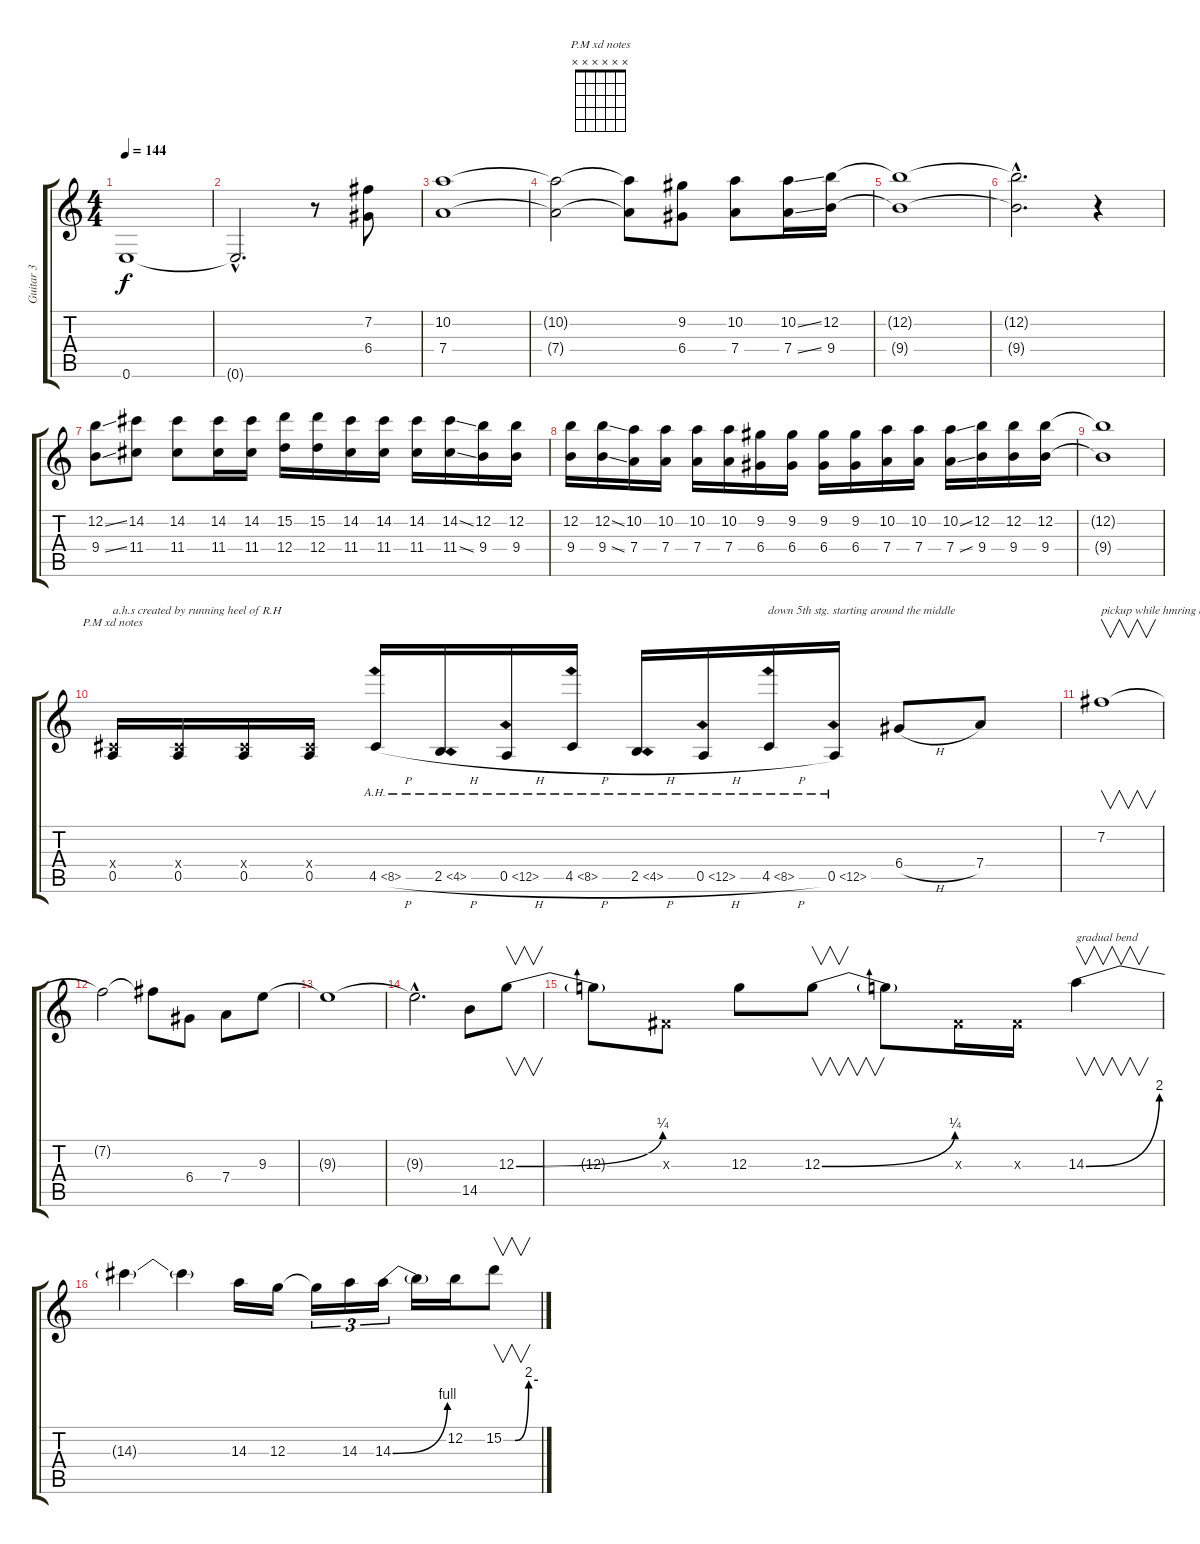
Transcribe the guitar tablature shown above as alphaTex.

\track ("Guitar 3" "Guitar 3") {instrument overdrivenguitar}
\staff {score tabs}
\tuning (E4 B3 G3 D3 A2 E2) {hide}
\chord ("P.M xd notes" x x x x x x) {firstfret 0}
\ts (4 4)
\tempo 144
\clef g2
\ks c
0.6{t}.1{dy f} |
0.6{hac t}.2{d} r.8 (7.2 6.4).8 |
(10.2 7.4).1 |
(10.2{t} 7.4{t}).2 (10.2{t} 7.4{t}).8 (9.2 6.4).8 (10.2 7.4).8 (10.2{ss} 7.4{ss}).16 (12.2 9.4).16 |
(12.2{t} 9.4{t}).1 |
(12.2{hac t} 9.4{hac t}).2{d} r.4 |
(12.2{ss} 9.4{ss}).8 (14.2 11.4).8 (14.2 11.4).8 (14.2 11.4).16 (14.2 11.4).16 (15.2 12.4).16 (15.2 12.4).16 (14.2 11.4).16 (14.2 11.4).16 (14.2 11.4).16 (14.2{ss} 11.4{ss}).16 (12.2 9.4).16 (12.2 9.4).16 |
(12.2 9.4).16 (12.2{ss} 9.4{ss}).16 (10.2 7.4).16 (10.2 7.4).16 (10.2 7.4).16 (10.2 7.4).16 (9.2 6.4).16 (9.2 6.4).16 (9.2 6.4).16 (9.2 6.4).16 (10.2 7.4).16 (10.2 7.4).16 (10.2{ss} 7.4{ss}).16 (12.2 9.4).16 (12.2 9.4).16 (12.2 9.4).16 |
(12.2{t} 9.4{t}).1 |
(-1.4{x} 0.5).16{ch "P.M xd notes" txt "a.h.s created by running heel of R.H"} (-1.4{x} 0.5).16 (-1.4{x} 0.5).16 (-1.4{x} 0.5).16 4.5{ah 4 h}.16{volume 16 instrument guitarharmonics} 2.5{ah 2 h}.16 0.5{ah 12 h}.16 4.5{ah 4 h}.16 2.5{ah 2 h}.16 0.5{ah 12 h}.16 4.5{ah 4 h}.16{txt "down 5th stg. starting around the middle"} 0.5{ah 12}.16 6.4{h}.8{volume 13 instrument overdrivenguitar} 7.4.8 |
7.2.1{v txt "pickup while hmring and p/off with L.H"} |
7.2{t}.2 7.2{t}.8 6.4.8 7.4.8 9.3.8 |
9.3{t}.1 |
9.3{hac t}.2{d} 14.5.8 12.3{be (bend 0 0 60 1)}.8{v} |
12.3{t}.8 -1.3{x}.8 12.3.8 12.3{be (bend 0 0 60 1)}.8{v} 12.3{t}.8 -1.3{x}.16 -1.3{x}.16 14.3{be (bend 0 0 60 8)}.4{v txt "gradual bend"} |
14.3{t}.4 14.3{t}.4 14.3.16 12.3.16 12.3{t}.16{tu (3 2)} 14.3.16{tu (3 2)} 14.3{be (bend 0 0 60 4)}.16{tu (3 2)} 14.3{t}.16 12.2.16 15.2{be (custom 0 0 20 0 44 8 60 8)}.8{v}
